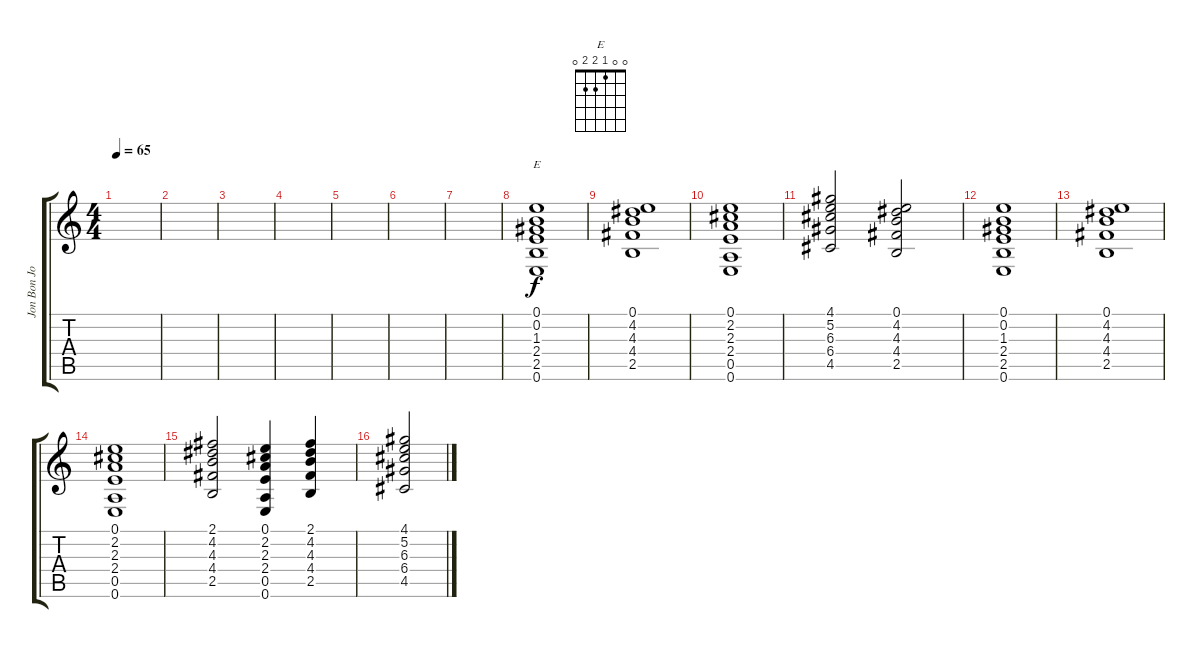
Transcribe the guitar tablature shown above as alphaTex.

\track ("Jon Bon Jovi" "Jon Bon Jo") {instrument distortionguitar}
\staff {score tabs}
\tuning (E4 B3 G3 D3 A2 E2) {hide}
\chord ("E" 0 0 1 2 2 0)
\ts (4 4)
\tempo 65
\clef g2
\ks c
|
|
|
|
|
|
|
(0.1 0.2 1.3 2.4 2.5 0.6).1{ch "E"} |
(0.1 4.2 4.3 4.4 2.5).1 |
(0.1 2.2 2.3 2.4 0.5 0.6).1 |
(4.1 5.2 6.3 6.4 4.5).2 (0.1 4.2 4.3 4.4 2.5).2 |
(0.1 0.2 1.3 2.4 2.5 0.6).1 |
(0.1 4.2 4.3 4.4 2.5).1 |
(0.1 2.2 2.3 2.4 0.5 0.6).1 |
(2.1 4.2 4.3 4.4 2.5).2 (0.1 2.2 2.3 2.4 0.5 0.6).4 (2.1 4.2 4.3 4.4 2.5).4 |
(4.1 5.2 6.3 6.4 4.5).2
